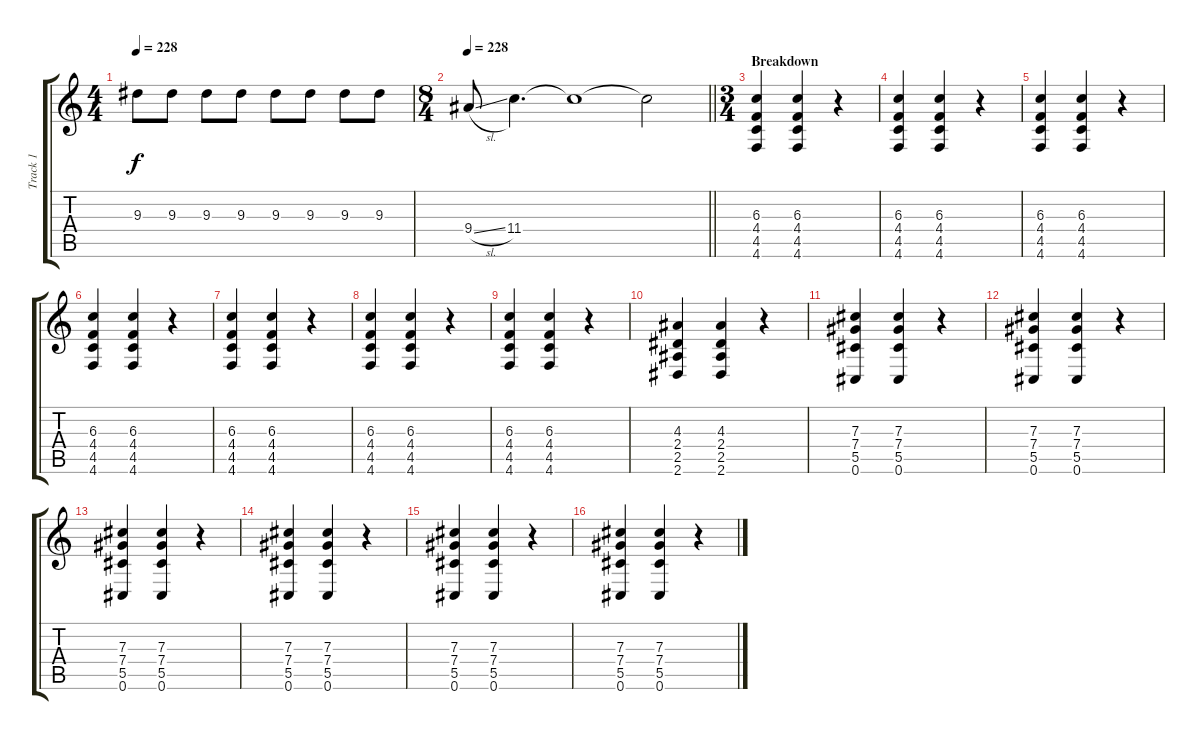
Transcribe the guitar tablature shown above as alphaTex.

\track ("Track 1" "Track 1") {instrument electricguitarjazz}
\staff {score tabs}
\tuning (Eb4 Bb3 Gb3 Db3 Ab2 Db2) {hide}
\ts (4 4)
\tempo 228
\clef g2
\ks c
9.3.8{dy f} 9.3.8 9.3.8 9.3.8 9.3.8 9.3.8 9.3.8 9.3.8 |
\ts (8 4)
\tempo 228
\barLineRight lightlight
9.4{sl}.8 11.4.4{d} 11.4{t}.1 11.4{t}.2 |
\ts (3 4)
\section ("" "Breakdown")
(6.3 4.4 4.5 4.6).4 (6.3 4.4 4.5 4.6).4 r.4 |
(6.3 4.4 4.5 4.6).4 (6.3 4.4 4.5 4.6).4 r.4 |
(6.3 4.4 4.5 4.6).4 (6.3 4.4 4.5 4.6).4 r.4 |
(6.3 4.4 4.5 4.6).4 (6.3 4.4 4.5 4.6).4 r.4 |
(6.3 4.4 4.5 4.6).4 (6.3 4.4 4.5 4.6).4 r.4 |
(6.3 4.4 4.5 4.6).4 (6.3 4.4 4.5 4.6).4 r.4 |
(6.3 4.4 4.5 4.6).4 (6.3 4.4 4.5 4.6).4 r.4 |
(4.3 2.4 2.5 2.6).4 (4.3 2.4 2.5 2.6).4 r.4 |
(7.3 7.4 5.5 0.6).4 (7.3 7.4 5.5 0.6).4 r.4 |
(7.3 7.4 5.5 0.6).4 (7.3 7.4 5.5 0.6).4 r.4 |
(7.3 7.4 5.5 0.6).4 (7.3 7.4 5.5 0.6).4 r.4 |
(7.3 7.4 5.5 0.6).4 (7.3 7.4 5.5 0.6).4 r.4 |
(7.3 7.4 5.5 0.6).4 (7.3 7.4 5.5 0.6).4 r.4 |
(7.3 7.4 5.5 0.6).4 (7.3 7.4 5.5 0.6).4 r.4
